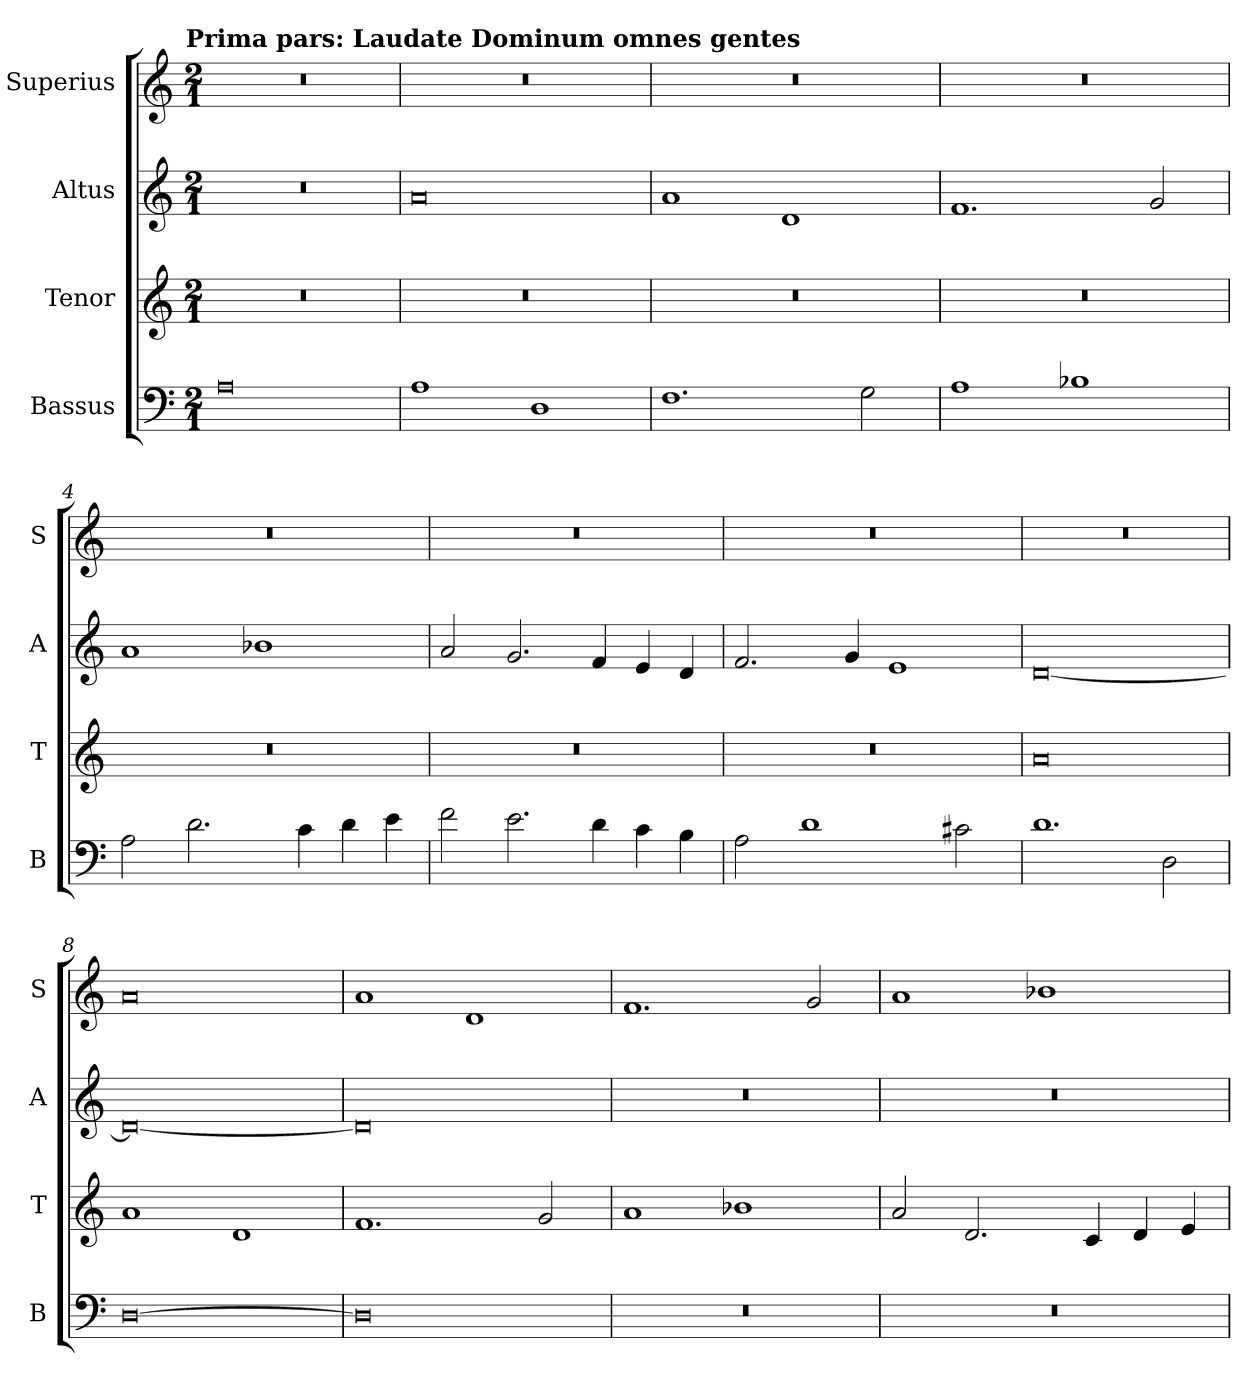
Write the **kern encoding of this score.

**kern	**kern	**kern	**kern
*part4	*part3	*part2	*part1
*staff4	*staff3	*staff2	*staff1
*I"Bassus	*I"Tenor	*I"Altus	*I"Superius
*I'B	*I'T	*I'A	*I'S
*clefF4	*clefG2	*clefG2	*clefG2
*k[]	*k[]	*k[]	*k[]
*C:	*C:	*C:	*C:
!!LO:TX:omd:t=Prima pars&colon; Laudate Dominum omnes gentes
*M2/1	*M2/1	*M2/1	*M2/1
=	=	=	=
0A	0r	0r	0r
=1	=1	=1	=1
1A	0r	0a	0r
1D	.	.	.
=2	=2	=2	=2
1.F	0r	1a	0r
.	.	1d	.
2G	.	.	.
=3	=3	=3	=3
1A	0r	1.f	0r
1B-X	.	.	.
.	.	2g	.
=4	=4	=4	=4
2A	0r	1a	0r
2.d	.	.	.
.	.	1b-X	.
4c	.	.	.
4d	.	.	.
4e	.	.	.
=5	=5	=5	=5
2f	0r	2a	0r
2.e	.	2.g	.
4d	.	4f	.
4c	.	4e	.
4B	.	4d	.
=6	=6	=6	=6
2A	0r	2.f	0r
1d	.	.	.
.	.	4g	.
.	.	1e	.
2c#X	.	.	.
=7	=7	=7	=7
1.d	0a	[0d	0r
2D	.	.	.
=8	=8	=8	=8
[0D	1a	0d_	0a
.	1d	.	.
=9	=9	=9	=9
0D]	1.f	0d]	1a
.	.	.	1d
.	2g	.	.
=10	=10	=10	=10
0r	1a	0r	1.f
.	1b-X	.	.
.	.	.	2g
=11	=11	=11	=11
0r	2a	0r	1a
.	2.d	.	.
.	.	.	1b-X
.	4c	.	.
.	4d	.	.
.	4e	.	.
=	=	=	=
*-	*-	*-	*-
